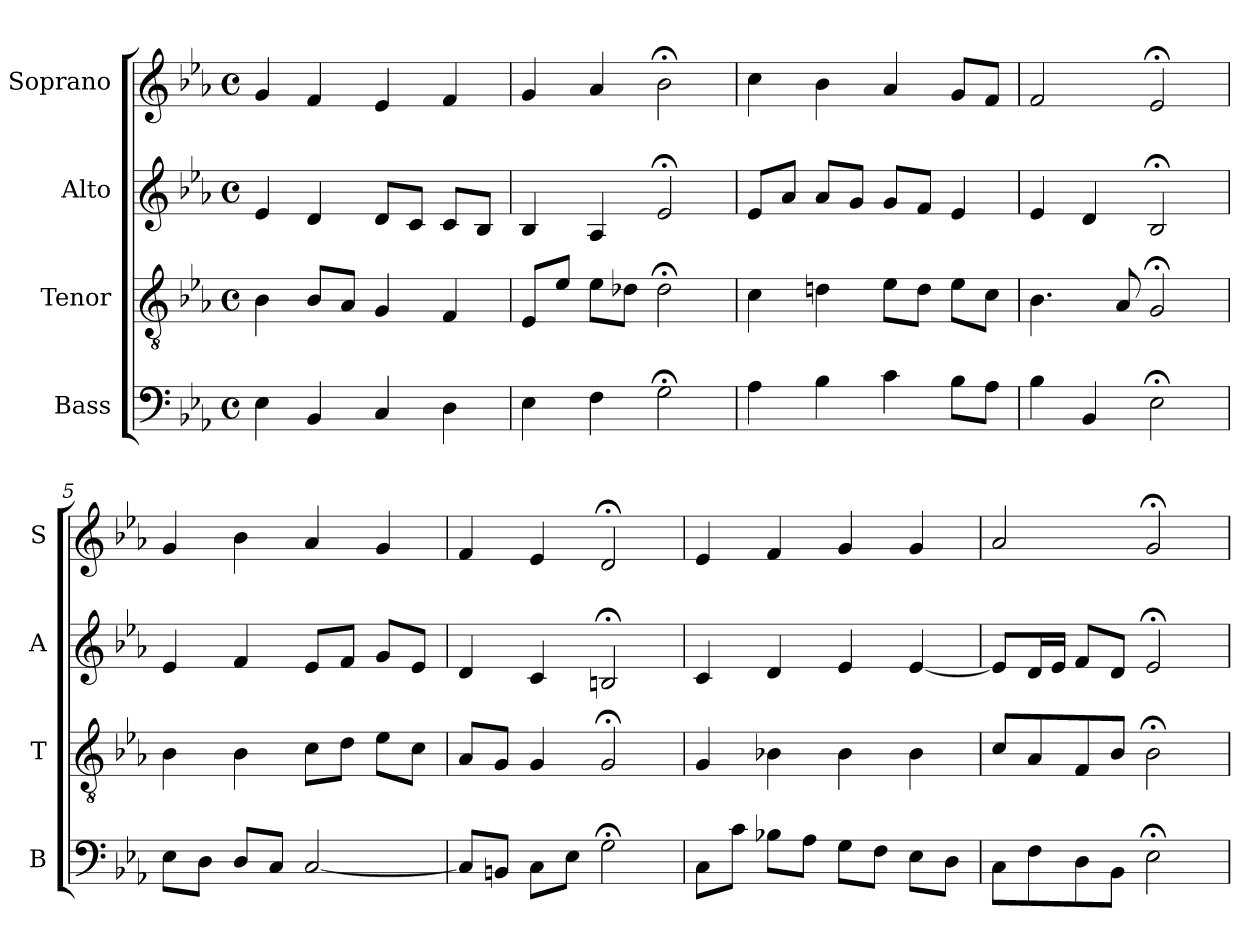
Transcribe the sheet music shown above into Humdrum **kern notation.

**kern	**kern	**kern	**kern
*part4	*part3	*part2	*part1
*staff4	*staff3	*staff2	*staff1
*I"Bass	*I"Tenor	*I"Alto	*I"Soprano
*I'B	*I'T	*I'A	*I'S
*clefF4	*clefGv2	*clefG2	*clefG2
*k[b-e-a-]	*k[b-e-a-]	*k[b-e-a-]	*k[b-e-a-]
*E-:	*E-:	*E-:	*E-:
*M4/4	*M4/4	*M4/4	*M4/4
*met(c)	*met(c)	*met(c)	*met(c)
*MM100	*MM100	*MM100	*MM100
=1	=1	=1	=1
4E-	4B-	4e-	4g
4BB-	8B-L	4d	4f
.	8A-J	.	.
4C	4G	8dL	4e-
.	.	8cJ	.
4D	4F	8cL	4f
.	.	8B-J	.
=2	=2	=2	=2
4E-	8E-L	4B-	4g
.	8e-J	.	.
4F	8e-L	4A-	4a-
.	8d-XJ	.	.
2G;<i	2d-;<i	2e-;<i	2b-;<i
=3	=3	=3	=3
4A-	4c	8e-L	4cc
.	.	8a-J	.
4B-	4dn	8a-L	4b-
.	.	8gJ	.
4c	8e-L	8gL	4a-
.	8dJ	8fJ	.
8B-L	8e-L	4e-	8gL
8A-J	8cJ	.	8fJ
=4	=4	=4	=4
4B-	4.B-	4e-	2f
4BB-	.	4d	.
.	8A-	.	.
2E-;<	2G;<	2B-;<	2e-;<
=5	=5	=5	=5
8E-L	4B-	4e-	4g
8DJ	.	.	.
8DL	4B-	4f	4b-
8CJ	.	.	.
[2C	8cL	8e-L	4a-
.	8dJ	8fJ	.
.	8e-L	8gL	4g
.	8cJ	8e-J	.
=6	=6	=6	=6
8CL]	8A-L	4d	4f
8BBnJ	8GJ	.	.
8CL	4G	4c	4e-
8E-J	.	.	.
2G;<	2G;<	2Bn;<	2d;<
=7	=7	=7	=7
8CL	4G	4c	4e-
8cJ	.	.	.
8B-XL	4B-X	4d	4f
8A-J	.	.	.
8GL	4B-	4e-	4g
8FJ	.	.	.
8E-L	4B-	[4e-	4g
8DJ	.	.	.
=8	=8	=8	=8
8CL	8cL	8e-L]	2a-
8F	8A-	16dL	.
.	.	16e-JJ	.
8D	8F	8fL	.
8BB-J	8B-J	8dJ	.
2E-;<	2B-;<	2e-;<	2g;<
=	=	=	=
*-	*-	*-	*-
